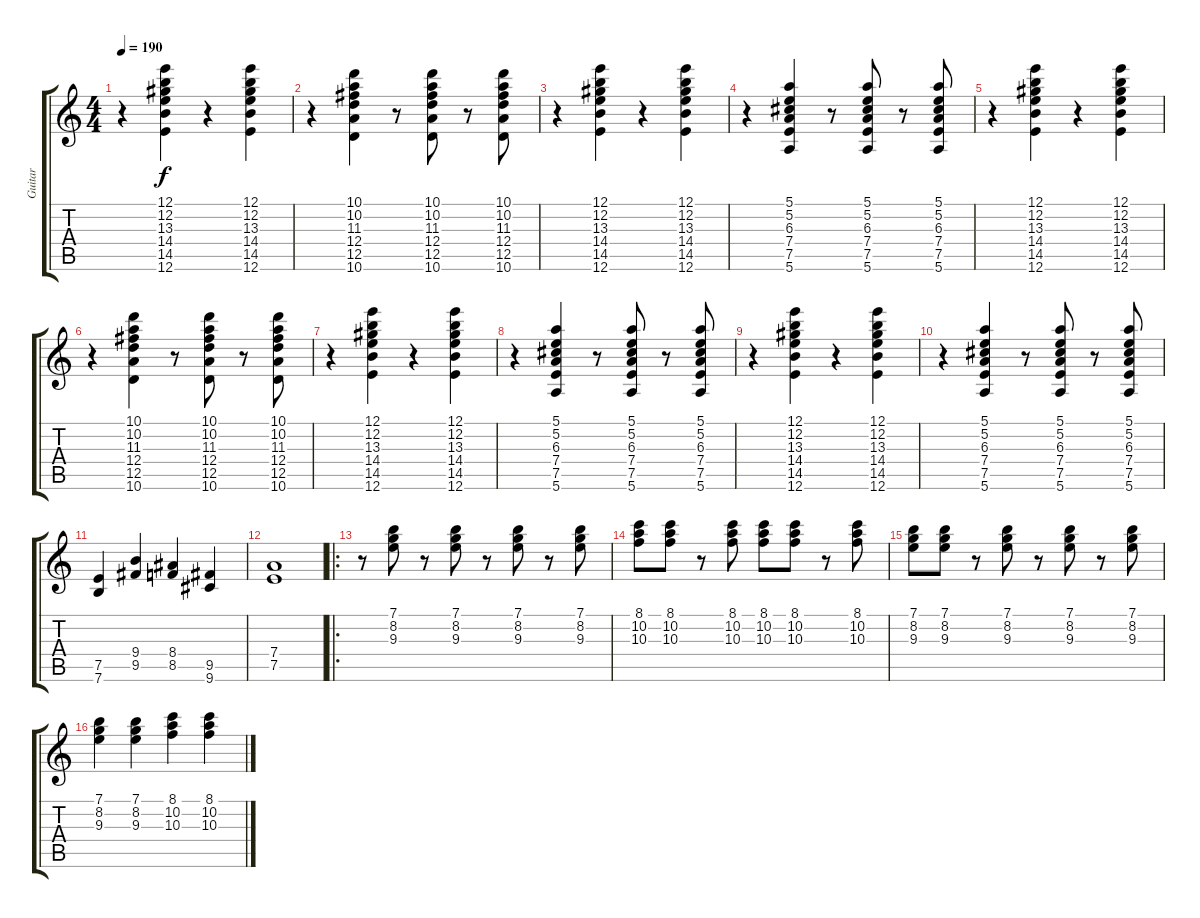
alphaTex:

\track ("Guitar" "Guitar") {instrument overdrivenguitar}
\staff {score tabs}
\tuning (E4 B3 G3 D3 A2 E2) {hide}
\ts (4 4)
\tempo 190
\clef g2
\ks c
r.4{dy f} (12.1 12.2 13.3 14.4 14.5 12.6).4 r.4 (12.1 12.2 13.3 14.4 14.5 12.6).4 |
r.4 (10.1 10.2 11.3 12.4 12.5 10.6).4 r.8 (10.1 10.2 11.3 12.4 12.5 10.6).8 r.8 (10.1 10.2 11.3 12.4 12.5 10.6).8 |
r.4 (12.1 12.2 13.3 14.4 14.5 12.6).4 r.4 (12.1 12.2 13.3 14.4 14.5 12.6).4 |
r.4 (5.1 5.2 6.3 7.4 7.5 5.6).4 r.8 (5.1 5.2 6.3 7.4 7.5 5.6).8 r.8 (5.1 5.2 6.3 7.4 7.5 5.6).8 |
r.4 (12.1 12.2 13.3 14.4 14.5 12.6).4 r.4 (12.1 12.2 13.3 14.4 14.5 12.6).4 |
r.4 (10.1 10.2 11.3 12.4 12.5 10.6).4 r.8 (10.1 10.2 11.3 12.4 12.5 10.6).8 r.8 (10.1 10.2 11.3 12.4 12.5 10.6).8 |
r.4 (12.1 12.2 13.3 14.4 14.5 12.6).4 r.4 (12.1 12.2 13.3 14.4 14.5 12.6).4 |
r.4 (5.1 5.2 6.3 7.4 7.5 5.6).4 r.8 (5.1 5.2 6.3 7.4 7.5 5.6).8 r.8 (5.1 5.2 6.3 7.4 7.5 5.6).8 |
r.4 (12.1 12.2 13.3 14.4 14.5 12.6).4 r.4 (12.1 12.2 13.3 14.4 14.5 12.6).4 |
r.4 (5.1 5.2 6.3 7.4 7.5 5.6).4 r.8 (5.1 5.2 6.3 7.4 7.5 5.6).8 r.8 (5.1 5.2 6.3 7.4 7.5 5.6).8 |
(7.5 7.6).4 (9.4 9.5).4 (8.4 8.5).4 (9.5 9.6).4 |
(7.4 7.5).1 |
\ro
r.8 (7.1 8.2 9.3).8 r.8 (7.1 8.2 9.3).8 r.8 (7.1 8.2 9.3).8 r.8 (7.1 8.2 9.3).8 |
(8.1 10.2 10.3).8 (8.1 10.2 10.3).8 r.8 (8.1 10.2 10.3).8 (8.1 10.2 10.3).8 (8.1 10.2 10.3).8 r.8 (8.1 10.2 10.3).8 |
(7.1 8.2 9.3).8 (7.1 8.2 9.3).8 r.8 (7.1 8.2 9.3).8 r.8 (7.1 8.2 9.3).8 r.8 (7.1 8.2 9.3).8 |
(7.1 8.2 9.3).4 (7.1 8.2 9.3).4 (8.1 10.2 10.3).4 (8.1 10.2 10.3).4
